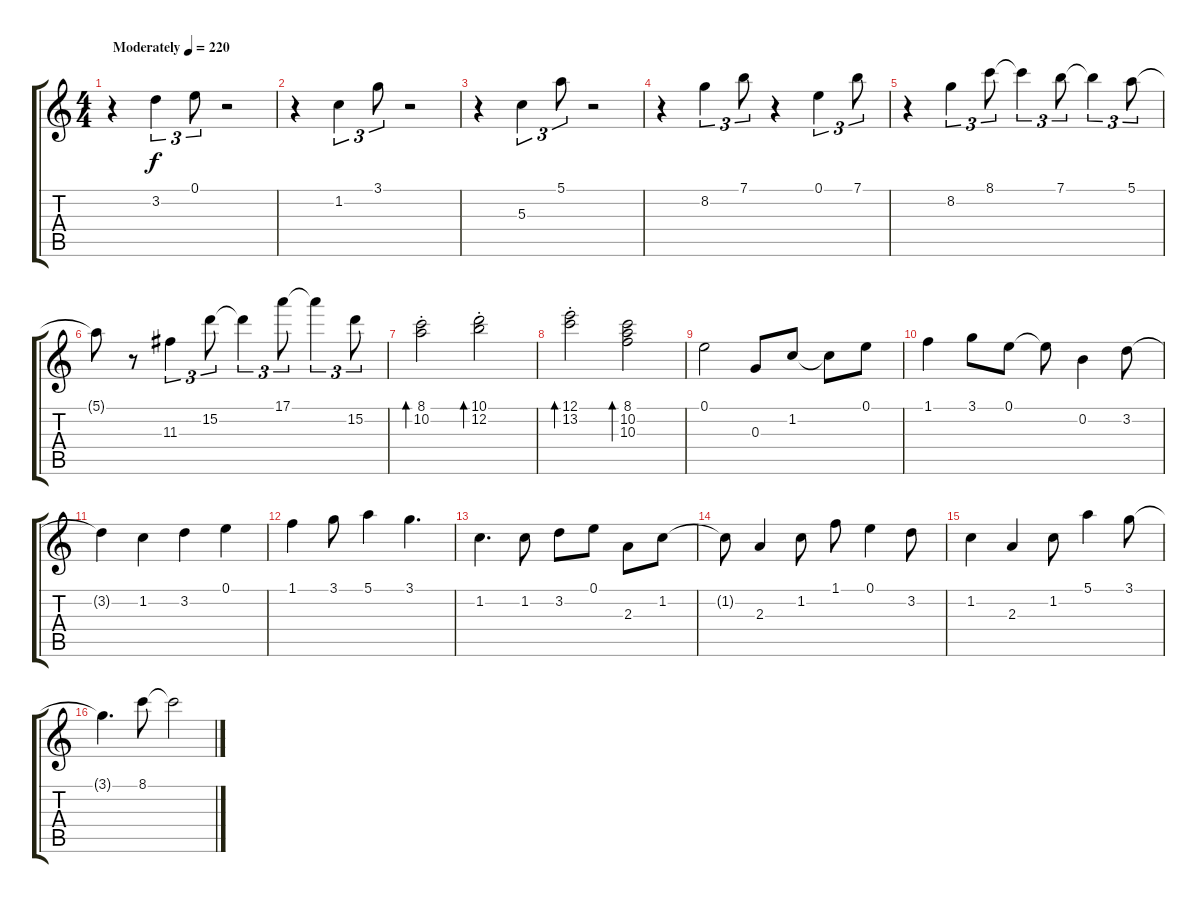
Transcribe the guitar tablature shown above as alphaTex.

\track "" {instrument acousticguitarsteel}
\staff {score tabs}
\tuning (E4 B3 G3 D3 A2 E2) {hide}
\ts (4 4)
\tempo (220 "Moderately")
\clef g2
\ks c
r.4{dy f instrument acousticguitarsteel} 3.2.4{tu (3 2)} 0.1.8{tu (3 2)} r.2 |
r.4 1.2.4{tu (3 2)} 3.1.8{tu (3 2)} r.2 |
r.4 5.3.4{tu (3 2)} 5.1.8{tu (3 2)} r.2 |
r.4 8.2.4{tu (3 2)} 7.1.8{tu (3 2)} r.4 0.1.4{tu (3 2)} 7.1.8{tu (3 2)} |
r.4 8.2.4{tu (3 2)} 8.1.8{tu (3 2)} 8.1{t}.4{tu (3 2)} 7.1.8{tu (3 2)} 7.1{t}.4{tu (3 2)} 5.1.8{tu (3 2)} |
5.1{t}.8 r.8 11.3.4{tu (3 2)} 15.2.8{tu (3 2)} 15.2{t}.4{tu (3 2)} 17.1.8{tu (3 2)} 17.1{t}.4{tu (3 2)} 15.2.8{tu (3 2)} |
(8.1{st} 10.2{st}).2{bd 480} (10.1{st} 12.2{st}).2{bd 480} |
(12.1{st} 13.2{st}).2{bd 480} (8.1 10.2 10.3).2{bd 480} |
0.1.2 0.3.8 1.2.8 1.2{t}.8 0.1.8 |
1.1.4 3.1.8 0.1.8 0.1{t}.8 0.2.4 3.2.8 |
3.2{t}.4 1.2.4 3.2.4 0.1.4 |
1.1.4 3.1.8 5.1.4 3.1.4{d} |
1.2.4{d} 1.2.8 3.2.8{beam merge} 0.1.8{beam split} 2.3.8{beam merge} 1.2.8 |
1.2{t}.8 2.3.4 1.2.8 1.1.8 0.1.4 3.2.8 |
1.2.4 2.3.4 1.2.8 5.1.4 3.1.8 |
3.1{t}.4{d} 8.1.8 8.1{t}.2
